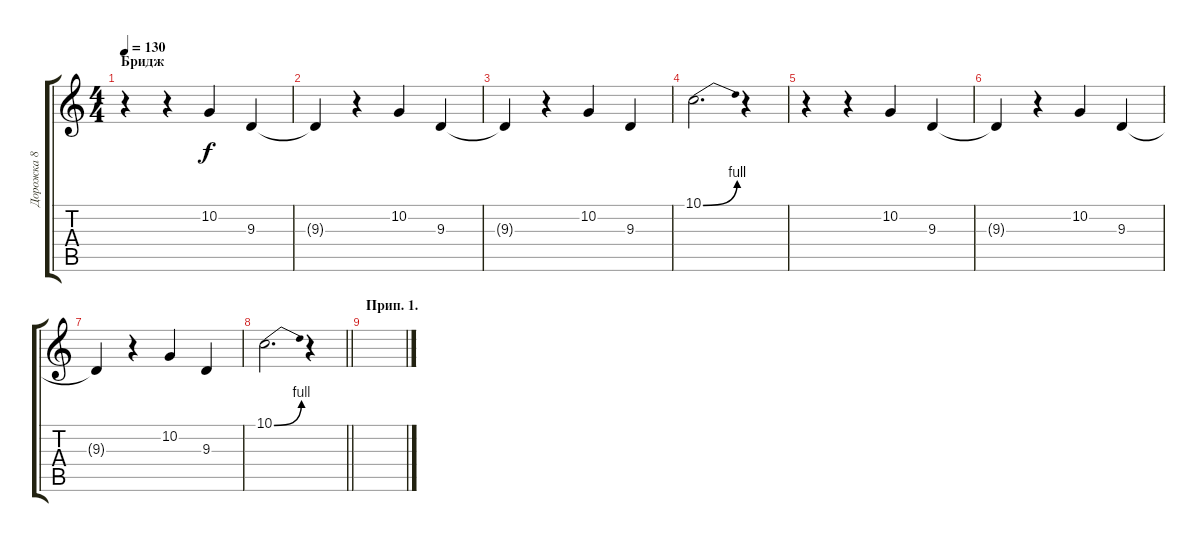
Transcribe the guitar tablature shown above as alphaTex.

\track ("Дорожка 8" "Дорожка 8") {instrument lead6voice}
\staff {score tabs}
\tuning (D4 A3 F3 C3 G2 D2) {hide}
\ts (4 4)
\section ("" "Бридж")
\tempo 130
\clef g2
\ks c
r.4{dy f} r.4 10.2.4 9.3.4 |
9.3{t}.4 r.4 10.2.4 9.3.4 |
9.3{t}.4 r.4 10.2.4 9.3.4 |
10.1{be (bend 0 0 60 4)}.2{d} r.4 |
r.4 r.4 10.2.4 9.3.4 |
9.3{t}.4 r.4 10.2.4 9.3.4 |
9.3{t}.4 r.4 10.2.4 9.3.4 |
\barLineRight lightlight
10.1{be (bend 0 0 60 4)}.2{d} r.4 |
\section ("" "Прип. 1.")
